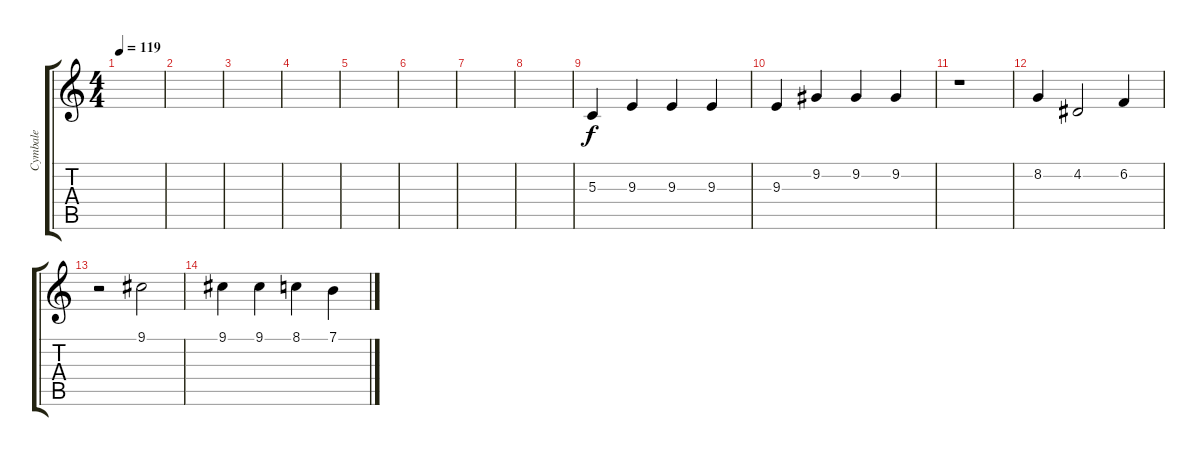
\track ("Cymbale" "Cymbale") {instrument reversecymbal}
\staff {score tabs}
\tuning (E4 B3 G3 D3 A2 E2) {hide}
\ts (4 4)
\tempo 119
\clef g2
\ks c
|
|
|
|
|
|
|
|
5.3.4{dy f} 9.3.4 9.3.4 9.3.4 |
9.3.4 9.2.4 9.2.4 9.2.4 |
r.1 |
8.2.4 4.2.2 6.2.4 |
r.2 9.1.2 |
9.1.4 9.1.4 8.1.4 7.1.4
